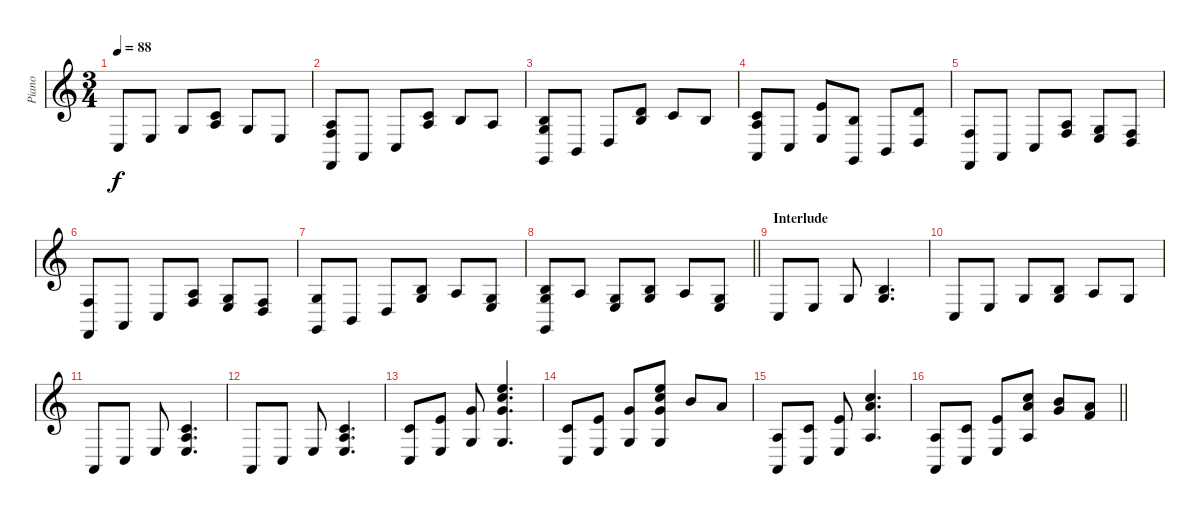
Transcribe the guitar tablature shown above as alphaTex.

\track ("Piano" "Piano") {instrument acousticgrandpiano}
\staff {score}
\tuning (E4 B3 G3 D3 A2 E2) {hide}
\ts (3 4)
\tempo 88
\clef g2
\ks c
3.5.8{dy f} 2.4.8 0.3.8 (1.2 2.3).8 5.4.8 2.4.8 |
(2.3 3.4 1.6).8 0.5.8 3.5.8 (5.3 7.4).8 4.3.8 2.3.8 |
(0.2 0.3 3.6).8 2.5.8 0.4.8 (3.2 4.3).8 1.2.8 4.3.8 |
(1.2 2.3 0.5).8 3.5.8 (0.1 2.4).8 (0.2 3.6).8 2.5.8 (3.2 0.4).8 |
(3.4 1.6).8 0.5.8 3.5.8 (2.3 3.4).8 (0.3 2.4).8 (3.4 5.5).8 |
(3.4 1.6).8 0.5.8 3.5.8 (2.3 3.4).8 (0.3 2.4).8 (3.4 5.5).8 |
(0.3 3.6).8 2.5.8 0.4.8 (0.2 0.3).8 2.3.8 (0.3 2.4).8 |
\barLineRight lightlight
(4.3 5.4 3.6).8 2.3.8 (0.3 2.4).8 (0.2 0.3).8 2.3.8 (0.3 2.4).8 |
\section ("" "Interlude")
3.5.8 2.4.8 0.3.8 (0.2 0.3).4{d} |
3.5.8 2.4.8 0.3.8 (0.2 5.4).8 2.3.8 0.3.8 |
0.5.8 3.5.8 2.4.8 (1.2 2.3 2.4).4{d} |
0.5.8 3.5.8 2.4.8 (1.2 2.3 2.4).4{d} |
(1.2 3.5).8 (0.1 2.4).8 (3.1 5.4).8 (8.1 17.2 12.3 5.4).4{d} |
(1.2 3.5).8 (0.1 2.4).8 (3.1 5.4).8 (8.1 17.2 12.3 5.4).8 12.2.8 10.2.8 |
(2.3 0.5).8 (1.2 3.5).8 (0.1 2.4).8 (5.1 13.2 2.3).4{d} |
\barLineRight lightlight
(2.3 0.5).8 (1.2 3.5).8 (0.1 2.4).8 (5.1 13.2 2.3).8 (3.1 12.2).8 (1.1 14.3).8
